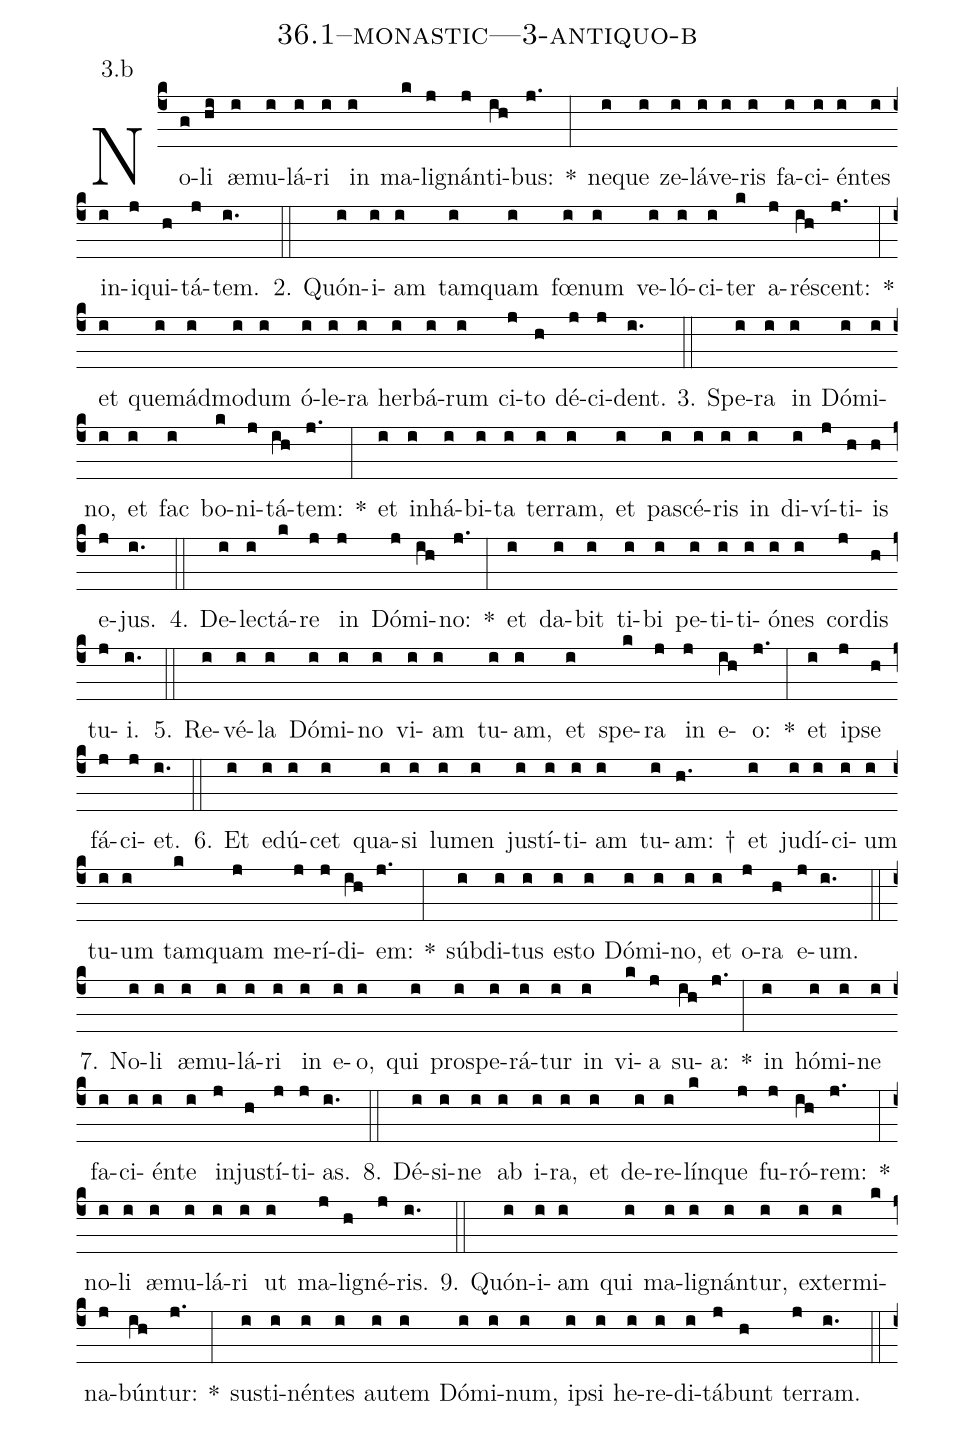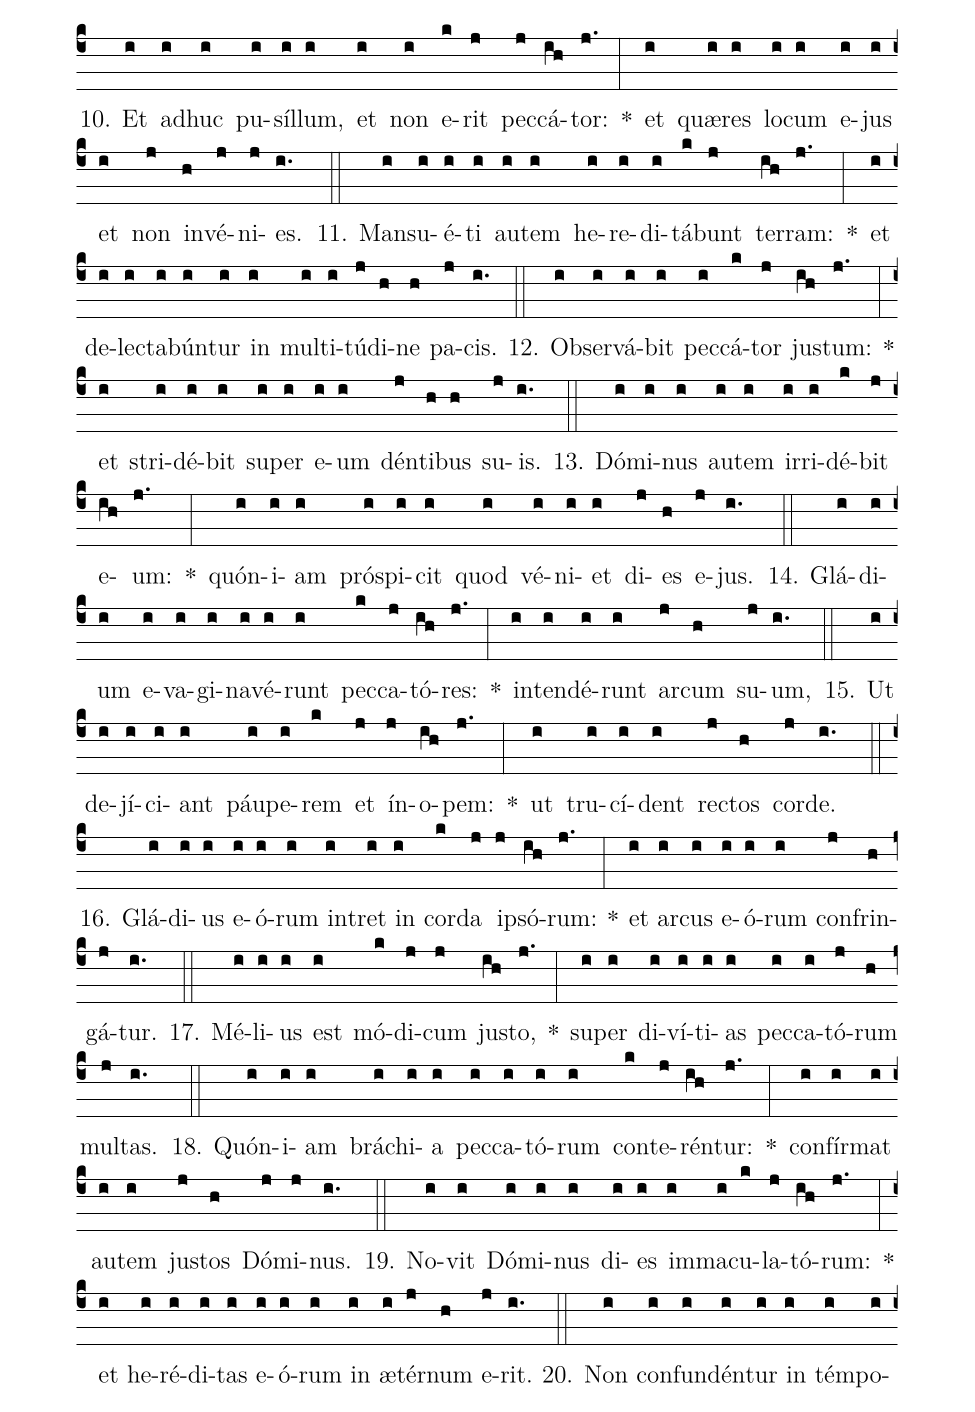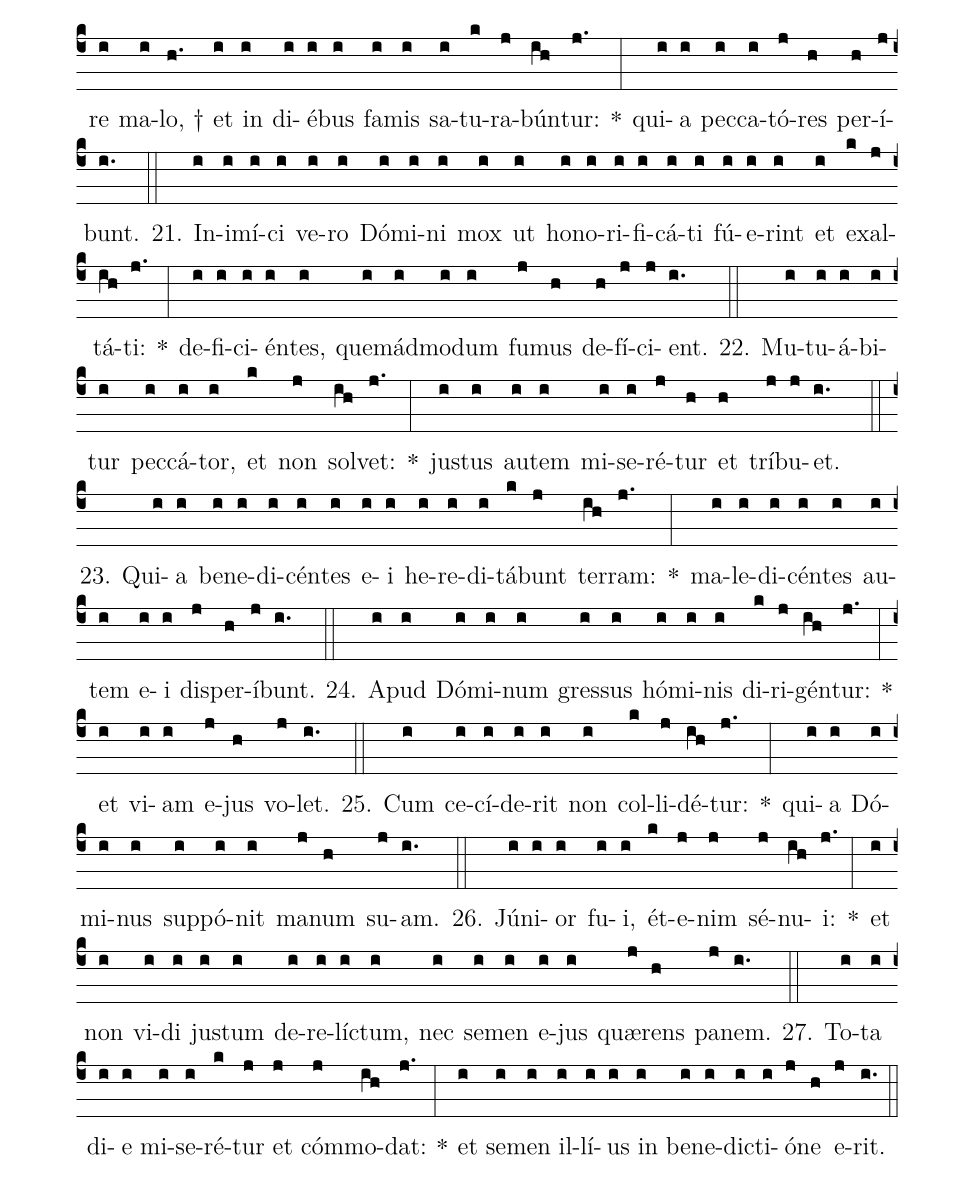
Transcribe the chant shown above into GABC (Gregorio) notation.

name: 36.1--monastic---3-antiquo-b;
annotation: 3.b;
%%
(c4)No(g)li(hi) æ(i)mu(i)lá(i)ri(i) in(i) ma(k)li(j)gnán(j)ti(ih)bus:(j.) *(:) ne(i)que(i) ze(i)lá(i)ve(i)ris(i) fa(i)ci(i)én(i)tes(i) in(i)i(j)qui(h)tá(j)tem.(i.) (::)
2. Quón(i)i(i)am(i) tam(i)quam(i) fœ(i)num(i) ve(i)ló(i)ci(i)ter(k) a(j)ré(ih)scent:(j.) *(:) et(i) quem(i)ád(i)mo(i)dum(i) ó(i)le(i)ra(i) her(i)bá(i)rum(i) ci(j)to(h) dé(j)ci(j)dent.(i.) (::)
3. Spe(i)ra(i) in(i) Dó(i)mi(i)no,(i) et(i) fac(i) bo(k)ni(j)tá(ih)tem:(j.) *(:) et(i) in(i)há(i)bi(i)ta(i) ter(i)ram,(i) et(i) pa(i)scé(i)ris(i) in(i) di(i)ví(j)ti(h)is(h) e(j)jus.(i.) (::)
4. De(i)lec(i)tá(k)re(j) in(j) Dó(j)mi(ih)no:(j.) *(:) et(i) da(i)bit(i) ti(i)bi(i) pe(i)ti(i)ti(i)ó(i)nes(i) cor(j)dis(h) tu(j)i.(i.) (::)
5. Re(i)vé(i)la(i) Dó(i)mi(i)no(i) vi(i)am(i) tu(i)am,(i) et(i) spe(k)ra(j) in(j) e(ih)o:(j.) *(:) et(i) ip(j)se(h) fá(j)ci(j)et.(i.) (::)
6. Et(i) e(i)dú(i)cet(i) qua(i)si(i) lu(i)men(i) jus(i)tí(i)ti(i)am(i) tu(i)am: †(h.) et(i) ju(i)dí(i)ci(i)um(i) tu(i)um(i) tam(k)quam(j) me(j)rí(j)di(ih)em:(j.) *(:) súb(i)di(i)tus(i) es(i)to(i) Dó(i)mi(i)no,(i) et(i) o(j)ra(h) e(j)um.(i.) (::)
7. No(i)li(i) æ(i)mu(i)lá(i)ri(i) in(i) e(i)o,(i) qui(i) pro(i)spe(i)rá(i)tur(i) in(i) vi(k)a(j) su(ih)a:(j.) *(:) in(i) hó(i)mi(i)ne(i) fa(i)ci(i)én(i)te(i) in(j)jus(h)tí(j)ti(j)as.(i.) (::)
8. Dé(i)si(i)ne(i) ab(i) i(i)ra,(i) et(i) de(i)re(i)lín(k)que(j) fu(j)ró(ih)rem:(j.) *(:) no(i)li(i) æ(i)mu(i)lá(i)ri(i) ut(i) ma(j)li(h)gné(j)ris.(i.) (::)
9. Quón(i)i(i)am(i) qui(i) ma(i)li(i)gnán(i)tur,(i) ex(i)ter(i)mi(k)na(j)bún(ih)tur:(j.) *(:) sus(i)ti(i)nén(i)tes(i) au(i)tem(i) Dó(i)mi(i)num,(i) ip(i)si(i) he(i)re(i)di(i)tá(j)bunt(h) ter(j)ram.(i.) (::)
10. Et(i) ad(i)huc(i) pu(i)síl(i)lum,(i) et(i) non(i) e(k)rit(j) pec(j)cá(ih)tor:(j.) *(:) et(i) quæ(i)res(i) lo(i)cum(i) e(i)jus(i) et(i) non(j) in(h)vé(j)ni(j)es.(i.) (::)
11. Man(i)su(i)é(i)ti(i) au(i)tem(i) he(i)re(i)di(i)tá(k)bunt(j) ter(ih)ram:(j.) *(:) et(i) de(i)lec(i)ta(i)bún(i)tur(i) in(i) mul(i)ti(i)tú(j)di(h)ne(h) pa(j)cis.(i.) (::)
12. Ob(i)ser(i)vá(i)bit(i) pec(i)cá(k)tor(j) jus(ih)tum:(j.) *(:) et(i) stri(i)dé(i)bit(i) su(i)per(i) e(i)um(i) dén(j)ti(h)bus(h) su(j)is.(i.) (::)
13. Dó(i)mi(i)nus(i) au(i)tem(i) ir(i)ri(i)dé(k)bit(j) e(ih)um:(j.) *(:) quón(i)i(i)am(i) pró(i)spi(i)cit(i) quod(i) vé(i)ni(i)et(i) di(j)es(h) e(j)jus.(i.) (::)
14. Glá(i)di(i)um(i) e(i)va(i)gi(i)na(i)vé(i)runt(i) pec(k)ca(j)tó(ih)res:(j.) *(:) in(i)ten(i)dé(i)runt(i) ar(j)cum(h) su(j)um,(i.) (::)
15. Ut(i) de(i)jí(i)ci(i)ant(i) páu(i)pe(i)rem(k) et(j) ín(j)o(ih)pem:(j.) *(:) ut(i) tru(i)cí(i)dent(i) rec(j)tos(h) cor(j)de.(i.) (::)
16. Glá(i)di(i)us(i) e(i)ó(i)rum(i) in(i)tret(i) in(i) cor(k)da(j) ip(j)só(ih)rum:(j.) *(:) et(i) ar(i)cus(i) e(i)ó(i)rum(i) con(j)frin(h)gá(j)tur.(i.) (::)
17. Mé(i)li(i)us(i) est(i) mó(k)di(j)cum(j) jus(ih)to,(j.) *(:) su(i)per(i) di(i)ví(i)ti(i)as(i) pec(i)ca(i)tó(j)rum(h) mul(j)tas.(i.) (::)
18. Quón(i)i(i)am(i) brá(i)chi(i)a(i) pec(i)ca(i)tó(i)rum(i) con(k)te(j)rén(ih)tur:(j.) *(:) con(i)fír(i)mat(i) au(i)tem(i) jus(j)tos(h) Dó(j)mi(j)nus.(i.) (::)
19. No(i)vit(i) Dó(i)mi(i)nus(i) di(i)es(i) im(i)ma(i)cu(k)la(j)tó(ih)rum:(j.) *(:) et(i) he(i)ré(i)di(i)tas(i) e(i)ó(i)rum(i) in(i) æ(i)tér(j)num(h) e(j)rit.(i.) (::)
20. Non(i) con(i)fun(i)dén(i)tur(i) in(i) tém(i)po(i)re(i) ma(i)lo, †(h.) et(i) in(i) di(i)é(i)bus(i) fa(i)mis(i) sa(i)tu(k)ra(j)bún(ih)tur:(j.) *(:) qui(i)a(i) pec(i)ca(i)tó(j)res(h) per(h)í(j)bunt.(i.) (::)
21. In(i)i(i)mí(i)ci(i) ve(i)ro(i) Dó(i)mi(i)ni(i) mox(i) ut(i) ho(i)no(i)ri(i)fi(i)cá(i)ti(i) fú(i)e(i)rint(i) et(i) ex(k)al(j)tá(ih)ti:(j.) *(:) de(i)fi(i)ci(i)én(i)tes,(i) quem(i)ád(i)mo(i)dum(i) fu(j)mus(h) de(h)fí(j)ci(j)ent.(i.) (::)
22. Mu(i)tu(i)á(i)bi(i)tur(i) pec(i)cá(i)tor,(i) et(k) non(j) sol(ih)vet:(j.) *(:) jus(i)tus(i) au(i)tem(i) mi(i)se(i)ré(j)tur(h) et(h) trí(j)bu(j)et.(i.) (::)
23. Qui(i)a(i) be(i)ne(i)di(i)cén(i)tes(i) e(i)i(i) he(i)re(i)di(i)tá(k)bunt(j) ter(ih)ram:(j.) *(:) ma(i)le(i)di(i)cén(i)tes(i) au(i)tem(i) e(i)i(i) dis(j)per(h)í(j)bunt.(i.) (::)
24. A(i)pud(i) Dó(i)mi(i)num(i) gres(i)sus(i) hó(i)mi(i)nis(i) di(k)ri(j)gén(ih)tur:(j.) *(:) et(i) vi(i)am(i) e(j)jus(h) vo(j)let.(i.) (::)
25. Cum(i) ce(i)cí(i)de(i)rit(i) non(i) col(k)li(j)dé(ih)tur:(j.) *(:) qui(i)a(i) Dó(i)mi(i)nus(i) sup(i)pó(i)nit(i) ma(j)num(h) su(j)am.(i.) (::)
26. Jú(i)ni(i)or(i) fu(i)i,(i) ét(k)e(j)nim(j) sé(j)nu(ih)i:(j.) *(:) et(i) non(i) vi(i)di(i) jus(i)tum(i) de(i)re(i)líc(i)tum,(i) nec(i) se(i)men(i) e(i)jus(i) quæ(j)rens(h) pa(j)nem.(i.) (::)
27. To(i)ta(i) di(i)e(i) mi(i)se(i)ré(k)tur(j) et(j) cóm(j)mo(ih)dat:(j.) *(:) et(i) se(i)men(i) il(i)lí(i)us(i) in(i) be(i)ne(i)dic(i)ti(i)ó(j)ne(h) e(j)rit.(i.) (::)
